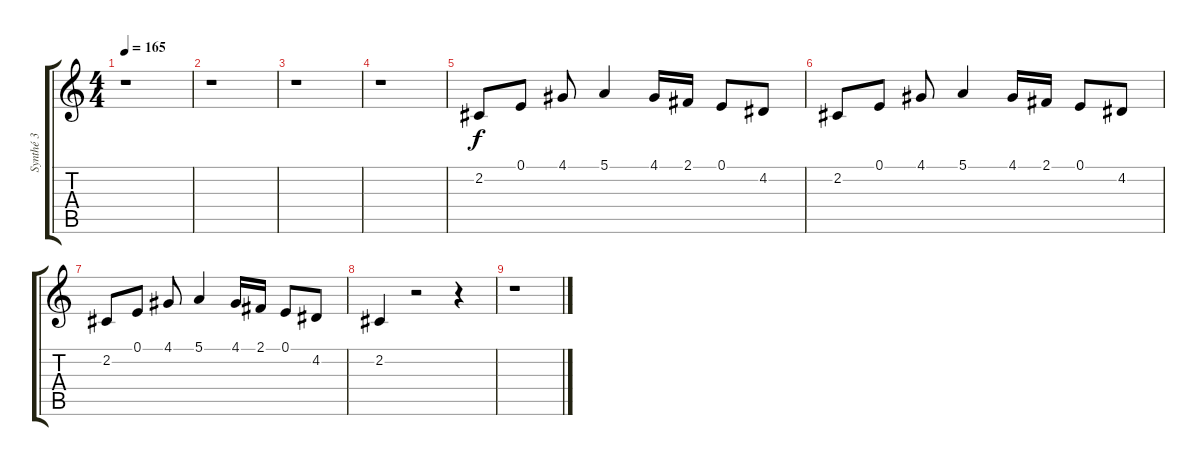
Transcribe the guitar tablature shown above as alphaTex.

\track ("Synthé 3" "Synthé 3") {instrument lead5charang}
\staff {score tabs}
\tuning (E4 B3 G3 D3 A2 E2) {hide}
\ts (4 4)
\tempo 165
\clef g2
\ks c
r.1{dy f} |
r.1 |
r.1 |
r.1 |
2.2.8{volume 16 balance 8} 0.1.8 4.1.8 5.1.4 4.1.16 2.1.16 0.1.8 4.2.8 |
2.2.8 0.1.8 4.1.8 5.1.4 4.1.16 2.1.16 0.1.8 4.2.8 |
2.2.8 0.1.8 4.1.8 5.1.4 4.1.16 2.1.16 0.1.8 4.2.8 |
2.2.4 r.2 r.4 |
r.1
